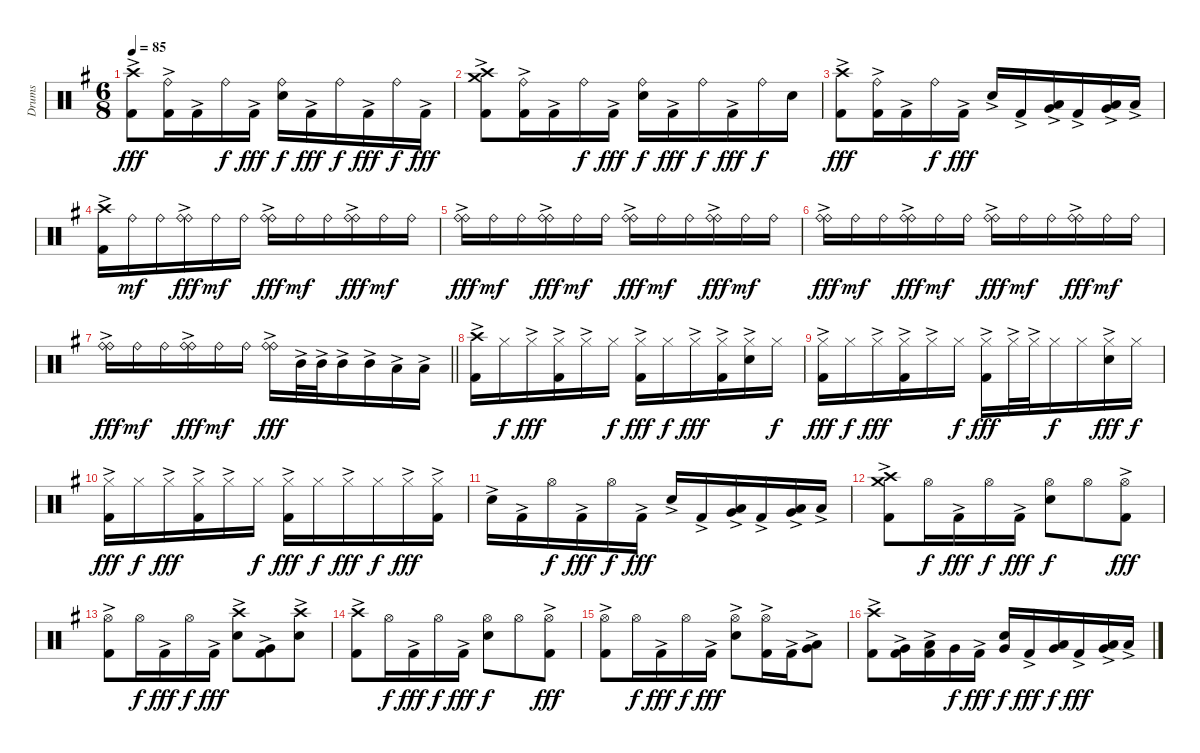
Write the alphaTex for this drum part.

\track ("Drums" "Drums") {instrument percussion}
\staff {score}
\articulation defaults
\ts (6 8)
\tempo 85
\clef neutral
\ks eminor
("Crash high (hit)" "Kick (hit) 2"{ac}).8{dy fff} ("Ride (bell)" "Kick (hit) 2"{ac}).16 "Kick (hit) 2"{ac}.16 "Ride (bell)".16{dy f} "Kick (hit) 2"{ac}.16{dy fff} ("Ride (bell)" "Snare (hit) 2").16{dy f} "Kick (hit) 2"{ac}.16{dy fff} "Ride (bell)".16{dy f} "Kick (hit) 2"{ac}.16{dy fff} "Ride (bell)".16{dy f} "Kick (hit) 2"{ac}.16{dy fff} |
("Crash high (hit)" "Crash medium (hit)" "Kick (hit) 2"{ac}).8 ("Ride (bell)" "Kick (hit) 2"{ac}).16 "Kick (hit) 2"{ac}.16 "Ride (bell)".16{dy f} "Kick (hit) 2"{ac}.16{dy fff} ("Ride (bell)" "Snare (hit) 2").16{dy f} "Kick (hit) 2"{ac}.16{dy fff} "Ride (bell)".16{dy f} "Kick (hit) 2"{ac}.16{dy fff} "Ride (bell)".16{dy f} "Snare (hit) 2".16 |
("Crash high (hit)" "Kick (hit) 2"{ac}).8{dy fff} ("Ride (bell)" "Kick (hit) 2"{ac}).16 "Kick (hit) 2"{ac}.16 "Ride (bell)".16{dy f} "Kick (hit) 2"{ac}.16{dy fff} "Snare (hit) 2"{ac}.16 "Kick (hit) 2"{ac}.16 ("Low Tom (hit)"{ac} "Very Low Tom (hit)"{ac}).16 "Kick (hit) 2"{ac}.16 ("Very Low Tom (hit)"{ac} "Low Floor Tom (hit)"{ac}).16 "Low Floor Tom (hit)"{ac}.16 |
("Crash high (hit)" "Kick (hit) 2"{ac}).16 "Ride (bell)".16{dy mf} "Ride (bell)".16 ("Ride (bell)"{ac} "Ride (bell)"{ac}).16{dy fff} "Ride (bell)".16{dy mf} "Ride (bell)".16 ("Ride (bell)"{ac} "Ride (bell)"{ac}).16{dy fff} "Ride (bell)".16{dy mf} "Ride (bell)".16 ("Ride (bell)"{ac} "Ride (bell)"{ac}).16{dy fff} "Ride (bell)".16{dy mf} "Ride (bell)".16 |
("Ride (bell)"{ac} "Ride (bell)"{ac}).16{dy fff} "Ride (bell)".16{dy mf} "Ride (bell)".16 ("Ride (bell)"{ac} "Ride (bell)"{ac}).16{dy fff} "Ride (bell)".16{dy mf} "Ride (bell)".16 ("Ride (bell)"{ac} "Ride (bell)"{ac}).16{dy fff} "Ride (bell)".16{dy mf} "Ride (bell)".16 ("Ride (bell)"{ac} "Ride (bell)"{ac}).16{dy fff} "Ride (bell)".16{dy mf} "Ride (bell)".16 |
("Ride (bell)"{ac} "Ride (bell)"{ac}).16{dy fff} "Ride (bell)".16{dy mf} "Ride (bell)".16 ("Ride (bell)"{ac} "Ride (bell)"{ac}).16{dy fff} "Ride (bell)".16{dy mf} "Ride (bell)".16 ("Ride (bell)"{ac} "Ride (bell)"{ac}).16{dy fff} "Ride (bell)".16{dy mf} "Ride (bell)".16 ("Ride (bell)"{ac} "Ride (bell)"{ac}).16{dy fff} "Ride (bell)".16{dy mf} "Ride (bell)".16 |
\barLineRight lightlight
("Ride (bell)"{ac} "Ride (bell)"{ac}).16{dy fff} "Ride (bell)".16{dy mf} "Ride (bell)".16 ("Ride (bell)"{ac} "Ride (bell)"{ac}).16{dy fff} "Ride (bell)".16{dy mf} "Ride (bell)".16 ("Ride (bell)"{ac} "Ride (bell)"{ac}).16{dy fff} "Mid Tom (hit)"{ac}.32 "Mid Tom (hit)"{ac}.32 "Mid Tom (hit)"{ac}.16 "Mid Tom (hit)"{ac}.16 "Low Tom (hit)"{ac}.16 "Low Tom (hit)"{ac}.16 |
("Crash high (hit)" "Kick (hit) 2"{ac}).16 "Hi-Hat (closed)".16{dy f} "Hi-Hat (closed)"{ac}.16{dy fff} ("Hi-Hat (closed)" "Kick (hit) 2"{ac}).16 "Hi-Hat (closed)"{ac}.16 "Hi-Hat (closed)".16{dy f} ("Hi-Hat (closed)"{ac} "Kick (hit) 2"{ac}).16{dy fff} "Hi-Hat (closed)".16{dy f} "Hi-Hat (closed)"{ac}.16{dy fff} ("Hi-Hat (closed)" "Kick (hit) 2"{ac}).16 ("Hi-Hat (closed)"{ac} "Snare (hit) 2").16 "Hi-Hat (closed)".16{dy f} |
("Hi-Hat (closed)"{ac} "Kick (hit) 2"{ac}).16{dy fff} "Hi-Hat (closed)".16{dy f} "Hi-Hat (closed)"{ac}.16{dy fff} ("Hi-Hat (closed)" "Kick (hit) 2"{ac}).16 "Hi-Hat (closed)"{ac}.16 "Hi-Hat (closed)".16{dy f} ("Hi-Hat (closed)"{ac} "Kick (hit) 2"{ac}).16{dy fff} "Hi-Hat (closed)"{ac}.32 "Hi-Hat (closed)"{ac}.32 "Hi-Hat (closed)".16{dy f} "Hi-Hat (closed)".16 ("Hi-Hat (closed)"{ac} "Snare (hit) 2").16{dy fff} "Hi-Hat (closed)".16{dy f} |
("Hi-Hat (closed)"{ac} "Kick (hit) 2"{ac}).16{dy fff} "Hi-Hat (closed)".16{dy f} "Hi-Hat (closed)"{ac}.16{dy fff} ("Hi-Hat (closed)" "Kick (hit) 2"{ac}).16 "Hi-Hat (closed)"{ac}.16 "Hi-Hat (closed)".16{dy f} ("Hi-Hat (closed)"{ac} "Kick (hit) 2"{ac}).16{dy fff} "Hi-Hat (closed)".16{dy f} "Hi-Hat (closed)"{ac}.16{dy fff} "Hi-Hat (closed)".16{dy f} "Hi-Hat (closed)"{ac}.16{dy fff} ("Hi-Hat (closed)" "Kick (hit) 2"{ac}).16 |
"Snare (hit) 2"{ac}.16 "Kick (hit) 2"{ac}.16 "Hi-Hat (open)".16{dy f} "Kick (hit) 2"{ac}.16{dy fff} "Hi-Hat (open)".16{dy f} "Kick (hit) 2"{ac}.16{dy fff} "Snare (hit) 2"{ac}.16 "Kick (hit) 2"{ac}.16 ("Low Tom (hit)"{ac} "Very Low Tom (hit)"{ac}).16 "Kick (hit) 2"{ac}.16 ("Very Low Tom (hit)"{ac} "Low Floor Tom (hit)"{ac}).16 "Low Floor Tom (hit)"{ac}.16 |
("Crash high (hit)" "Crash medium (hit)" "Kick (hit) 2"{ac}).8 "Hi-Hat (open)".16{dy f} "Kick (hit) 2"{ac}.16{dy fff} "Hi-Hat (open)".16{dy f} "Kick (hit) 2"{ac}.16{dy fff} ("Hi-Hat (open)" "Snare (hit) 2").8{dy f} "Hi-Hat (open)".8 ("Hi-Hat (open)" "Kick (hit) 2"{ac}).8{dy fff} |
("Hi-Hat (open)" "Kick (hit) 2"{ac}).8 "Hi-Hat (open)".16{dy f} "Kick (hit) 2"{ac}.16{dy fff} "Hi-Hat (open)".16{dy f} "Kick (hit) 2"{ac}.16{dy fff} ("Crash high (hit)"{ac} "Snare (hit) 2"{ac}).8 ("Very Low Tom (hit)"{ac} "Kick (hit) 2"{ac}).8 ("Crash high (hit)"{ac} "Snare (hit) 2"{ac}).8 |
("Crash high (hit)" "Kick (hit) 2"{ac}).8 "Hi-Hat (open)".16{dy f} "Kick (hit) 2"{ac}.16{dy fff} "Hi-Hat (open)".16{dy f} "Kick (hit) 2"{ac}.16{dy fff} ("Hi-Hat (open)" "Snare (hit) 2").8{dy f} "Hi-Hat (open)".8 ("Hi-Hat (open)" "Kick (hit) 2"{ac}).8{dy fff} |
("Hi-Hat (open)" "Kick (hit) 2"{ac}).8 "Hi-Hat (open)".16{dy f} "Kick (hit) 2"{ac}.16{dy fff} "Hi-Hat (open)".16{dy f} "Kick (hit) 2"{ac}.16{dy fff} ("Hi-Hat (open)"{ac} "Snare (hit) 2").8 ("Hi-Hat (open)" "Kick (hit) 2"{ac}).16 "Kick (hit) 2"{ac}.16 ("Low Tom (hit)"{ac} "Very Low Tom (hit)"{ac}).8 |
("Crash high (hit)" "Kick (hit) 2"{ac}).8 ("Very Low Tom (hit)" "Kick (hit) 2"{ac}).16 ("Low Tom (hit)"{ac} "Kick (hit) 2"{ac}).16 "Very Low Tom (hit)".16{dy f} "Kick (hit) 2"{ac}.16{dy fff} ("Snare (hit) 2" "Very Low Tom (hit)").16{dy f} "Kick (hit) 2"{ac}.16{dy fff} ("Low Tom (hit)" "Very Low Tom (hit)").16{dy f} "Kick (hit) 2"{ac}.16{dy fff} ("Low Tom (hit)"{ac} "Very Low Tom (hit)").16 "Low Tom (hit)"{ac}.16
